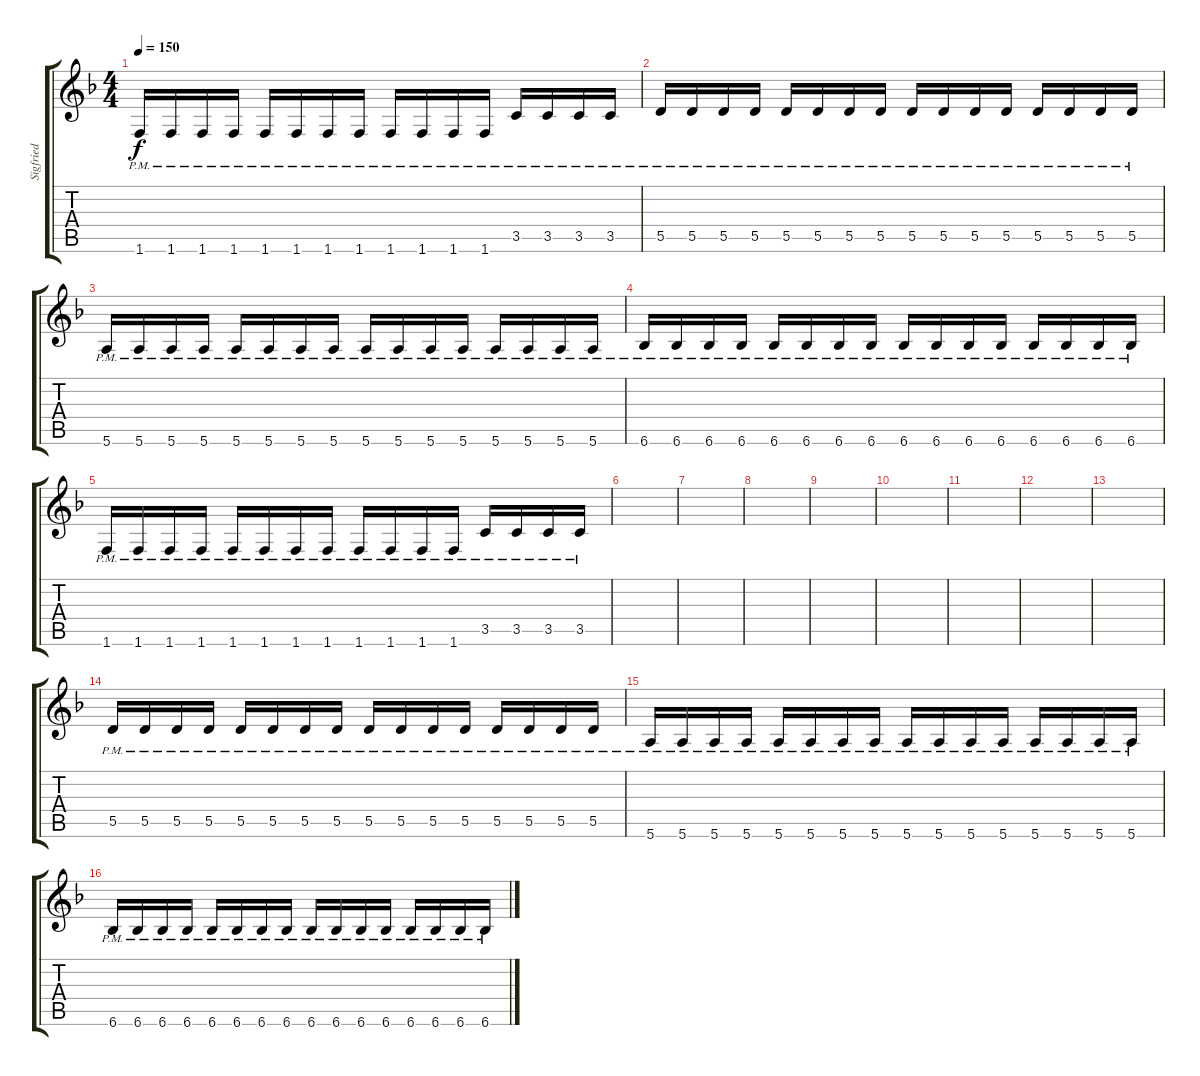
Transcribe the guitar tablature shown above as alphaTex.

\track ("Sigfried" "Sigfried") {instrument distortionguitar}
\staff {score tabs}
\tuning (E4 B3 G3 D3 A2 E2) {hide}
\ts (4 4)
\tempo 150
\clef g2
\ks dminor
1.6{pm}.16{dy f} 1.6{pm}.16 1.6{pm}.16 1.6{pm}.16 1.6{pm}.16 1.6{pm}.16 1.6{pm}.16 1.6{pm}.16 1.6{pm}.16 1.6{pm}.16 1.6{pm}.16 1.6{pm}.16 3.5{pm}.16 3.5{pm}.16 3.5{pm}.16 3.5{pm}.16 |
5.5{pm}.16{volume 16} 5.5{pm}.16 5.5{pm}.16 5.5{pm}.16 5.5{pm}.16 5.5{pm}.16 5.5{pm}.16 5.5{pm}.16 5.5{pm}.16 5.5{pm}.16 5.5{pm}.16 5.5{pm}.16 5.5{pm}.16 5.5{pm}.16 5.5{pm}.16 5.5{pm}.16 |
5.6{pm}.16 5.6{pm}.16 5.6{pm}.16 5.6{pm}.16 5.6{pm}.16 5.6{pm}.16 5.6{pm}.16 5.6{pm}.16 5.6{pm}.16 5.6{pm}.16 5.6{pm}.16 5.6{pm}.16 5.6{pm}.16 5.6{pm}.16 5.6{pm}.16 5.6{pm}.16 |
6.6{pm}.16 6.6{pm}.16 6.6{pm}.16 6.6{pm}.16 6.6{pm}.16 6.6{pm}.16 6.6{pm}.16 6.6{pm}.16 6.6{pm}.16 6.6{pm}.16 6.6{pm}.16 6.6{pm}.16 6.6{pm}.16 6.6{pm}.16 6.6{pm}.16 6.6{pm}.16 |
1.6{pm}.16 1.6{pm}.16 1.6{pm}.16 1.6{pm}.16 1.6{pm}.16 1.6{pm}.16 1.6{pm}.16 1.6{pm}.16 1.6{pm}.16 1.6{pm}.16 1.6{pm}.16 1.6{pm}.16 3.5{pm}.16 3.5{pm}.16 3.5{pm}.16 3.5{pm}.16 |
|
|
|
|
|
|
|
|
5.5{pm}.16{volume 16} 5.5{pm}.16 5.5{pm}.16 5.5{pm}.16 5.5{pm}.16 5.5{pm}.16 5.5{pm}.16 5.5{pm}.16 5.5{pm}.16 5.5{pm}.16 5.5{pm}.16 5.5{pm}.16 5.5{pm}.16 5.5{pm}.16 5.5{pm}.16 5.5{pm}.16 |
5.6{pm}.16 5.6{pm}.16 5.6{pm}.16 5.6{pm}.16 5.6{pm}.16 5.6{pm}.16 5.6{pm}.16 5.6{pm}.16 5.6{pm}.16 5.6{pm}.16 5.6{pm}.16 5.6{pm}.16 5.6{pm}.16 5.6{pm}.16 5.6{pm}.16 5.6{pm}.16 |
6.6{pm}.16 6.6{pm}.16 6.6{pm}.16 6.6{pm}.16 6.6{pm}.16 6.6{pm}.16 6.6{pm}.16 6.6{pm}.16 6.6{pm}.16 6.6{pm}.16 6.6{pm}.16 6.6{pm}.16 6.6{pm}.16 6.6{pm}.16 6.6{pm}.16 6.6{pm}.16
